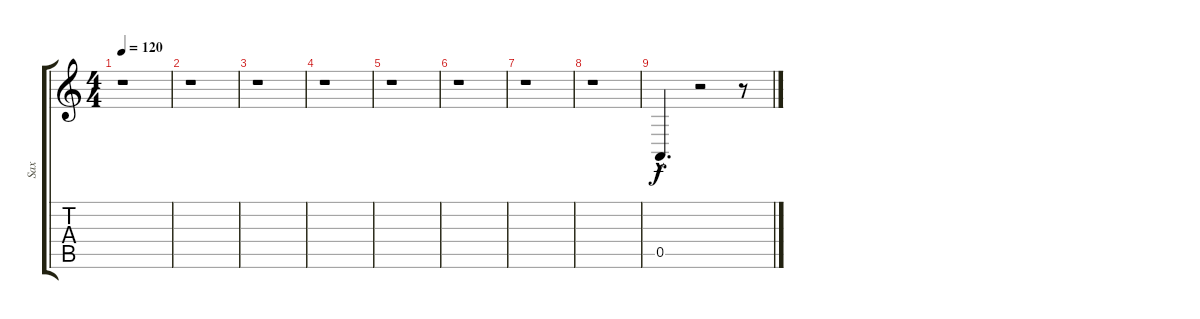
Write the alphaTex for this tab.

\track ("Sax" "Sax") {instrument baritonesax}
\staff {score tabs}
\tuning (E4 B3 G3 D3 A2 E2) {hide}
\ts (4 4)
\tempo 120
\clef g2
\ks c
r.1{dy f} |
r.1 |
r.1 |
r.1 |
r.1 |
r.1 |
r.1 |
r.1 |
0.5{hac}.4{d} r.2 r.8
